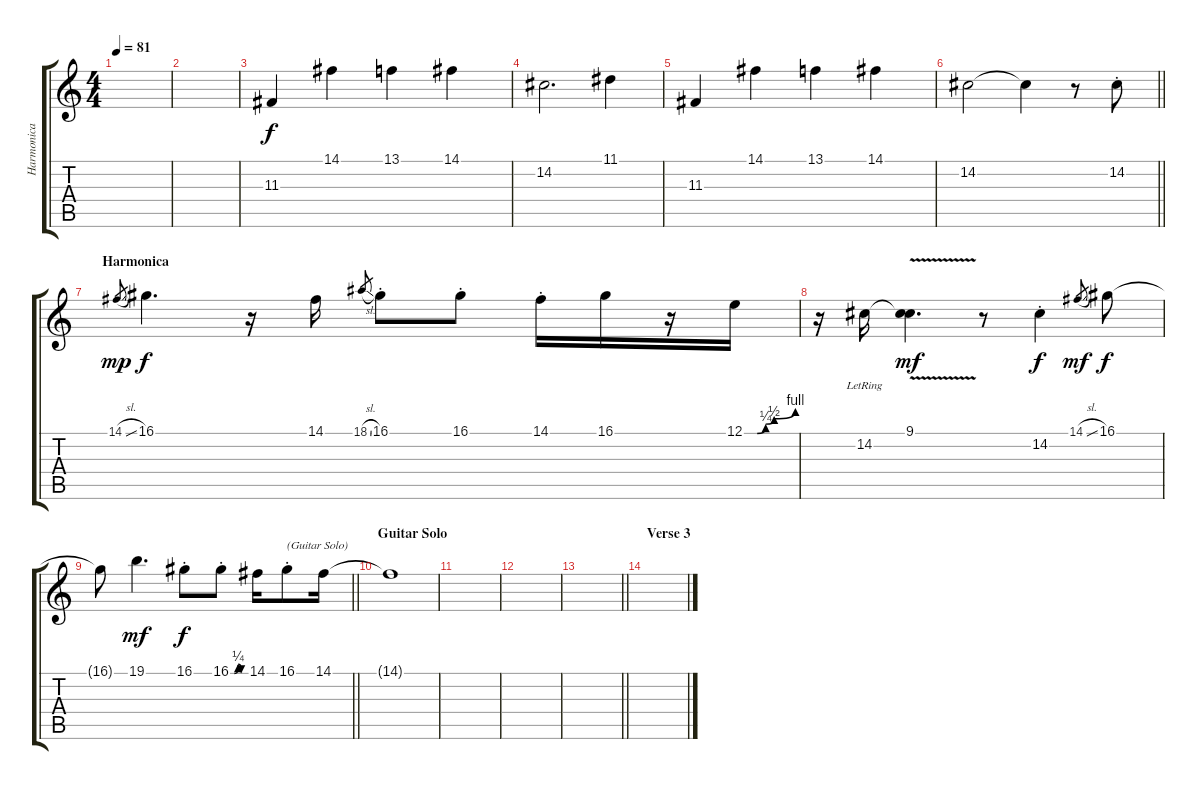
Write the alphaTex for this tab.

\track ("Harmonica" "Harmonica") {instrument piccolo}
\staff {score tabs}
\tuning (E4 B3 G3 D3 A2 E2) {hide}
\ts (4 4)
\tempo 81
\clef g2
\ks c
|
|
11.3.4{volume 10} 14.1.4 13.1.4 14.1.4 |
14.2.2{d} 11.1.4 |
11.3.4 14.1.4 13.1.4 14.1.4 |
\barLineRight lightlight
14.2.2 14.2{t}.4 r.8 14.2{st}.8{volume 14 balance 9 instrument harmonica} |
\section ("" "Harmonica")
14.1{sl}.8{gr dy mp} 16.1.4{d dy f} r.16 14.1.16 18.1{sl}.8{gr} 16.1{st}.8 16.1{st}.8 14.1{st}.16 16.1.16 r.16 12.1{be (custom 0 0 15 0 25 1 35 2 60 4)}.16 |
r.16 14.2{lr}.16 (9.1{v} 14.2{t}).4{d dy mf} r.8 14.2{st}.4{dy f} 14.1{sl}.8{gr dy mf} 16.1.8{dy f} |
\barLineRight lightlight
16.1{t}.8 19.1.4{d dy mf} 16.1{st}.8{dy f} 16.1{be (custom 0 0 15 0 30 1 42 0 60 0) st}.8 14.1.16 16.1{st}.8{txt "(Guitar Solo)"} 14.1.16{volume 6} |
\section ("" "Guitar Solo")
14.1{t}.1 |
|
|
\barLineRight lightlight
|
\section ("" "Verse 3")
